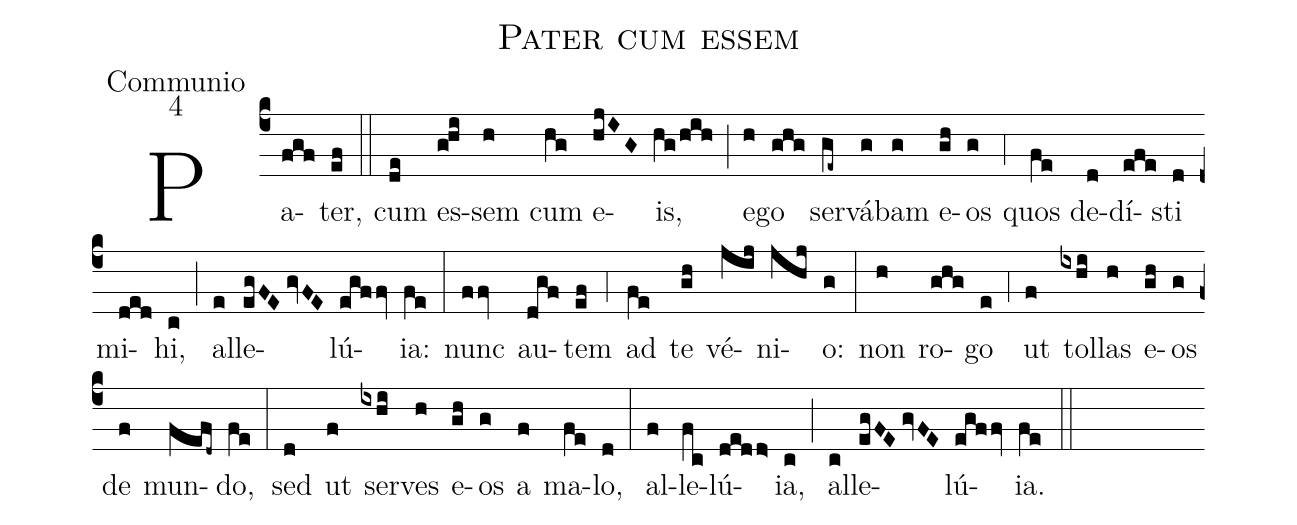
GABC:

name:Pater cum essem;
office-part:Communio;
mode:4;
%%
(c4) Pa(fgf)ter,(ef) (::) cum(de) es(g!hi)sem(h) cum(hg) e(hjIG)is,(hg/hih) (;) e(h)go(ghg) ser(ge~)vá(g)bam(g) e(gh)os(g) (;4) quos(fe) de(d)dí(efe)sti(d) mi(ded)hi,(c) (;) al(e)le(egFE//gvFE)lú(egffv)ia:(fe) (:) nunc(ffv) au(dgf)tem(ef) (;4) ad(fe) te(gh) vé(jij)ni(jhj)o:(g) (:) non(h) ro(ghg)go(e) (;4) ut(f) tol(ixhi)las(h) e(gh)os(g) de(f) mun(fefd~)do,(fe) (:) sed(d) ut(f) ser(ixhi)ves(h) e(gh)os(g) a(f) ma(fe)lo,(d) (:) al(f)le(fc)lú(dedd>)ia,(c) (;) al(c)le(egFE//gvFE)lú(egffv)ia.(fe) (::)
